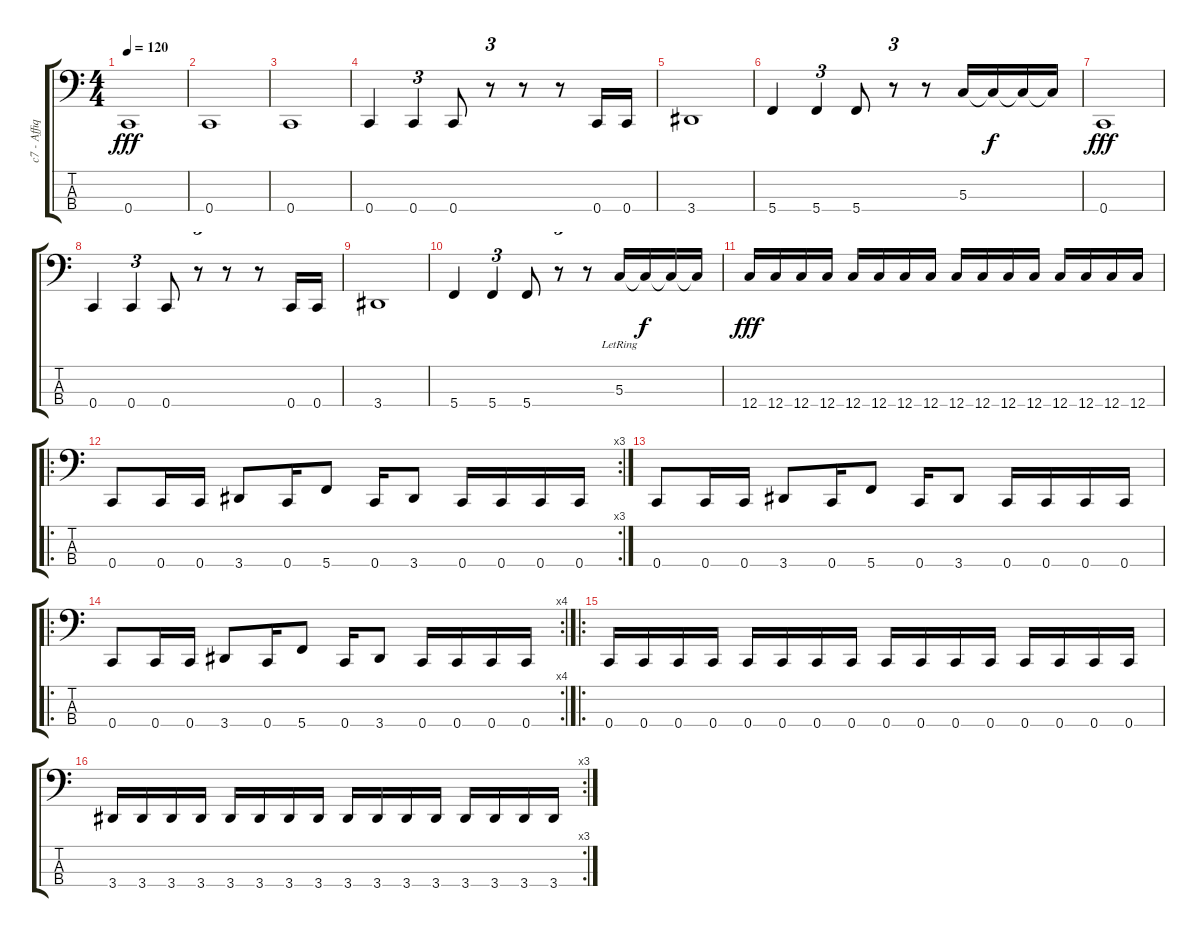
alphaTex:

\track ("c7 - Affiq - Bass" "c7 - Affiq") {instrument slapbass1}
\staff {score tabs}
\tuning (F2 C2 G1 C1) {hide}
\ts (4 4)
\tempo 120
\clef f4
\ks c
0.4.1{dy fff} |
0.4.1 |
0.4.1 |
0.4.4{instrument slapbass2} 0.4.4{tu (3 2)} 0.4.8 r.8{tu (3 2)} r.8 r.8 0.4.16 0.4.16 |
3.4.1 |
5.4.4 5.4.4{tu (3 2)} 5.4.8 r.8{tu (3 2)} r.8 5.3.16 5.3{t}.16{dy f} 5.3{t}.16 5.3{t}.16 |
0.4.1{dy fff} |
0.4.4 0.4.4{tu (3 2)} 0.4.8 r.8{tu (3 2)} r.8 r.8 0.4.16 0.4.16 |
3.4.1 |
5.4.4 5.4.4{tu (3 2)} 5.4.8 r.8{tu (3 2)} r.8 5.3{lr}.16 5.3{t}.16{dy f} 5.3{t}.16 5.3{t}.16 |
12.4.16{dy fff} 12.4.16 12.4.16 12.4.16 12.4.16 12.4.16 12.4.16 12.4.16 12.4.16 12.4.16 12.4.16 12.4.16 12.4.16 12.4.16 12.4.16 12.4.16 |
\ro
\rc 3
0.4.8{instrument slapbass1} 0.4.16 0.4.16 3.4.8 0.4.16 5.4.8 0.4.16 3.4.8 0.4.16 0.4.16 0.4.16 0.4.16 |
0.4.8 0.4.16 0.4.16 3.4.8 0.4.16 5.4.8 0.4.16 3.4.8 0.4.16 0.4.16 0.4.16 0.4.16 |
\ro
\rc 4
0.4.8 0.4.16 0.4.16 3.4.8 0.4.16 5.4.8 0.4.16 3.4.8 0.4.16 0.4.16 0.4.16 0.4.16 |
\ro
0.4.16 0.4.16 0.4.16 0.4.16 0.4.16 0.4.16 0.4.16 0.4.16 0.4.16 0.4.16 0.4.16 0.4.16 0.4.16 0.4.16 0.4.16 0.4.16 |
\rc 3
3.4.16 3.4.16 3.4.16 3.4.16 3.4.16 3.4.16 3.4.16 3.4.16 3.4.16 3.4.16 3.4.16 3.4.16 3.4.16 3.4.16 3.4.16 3.4.16
